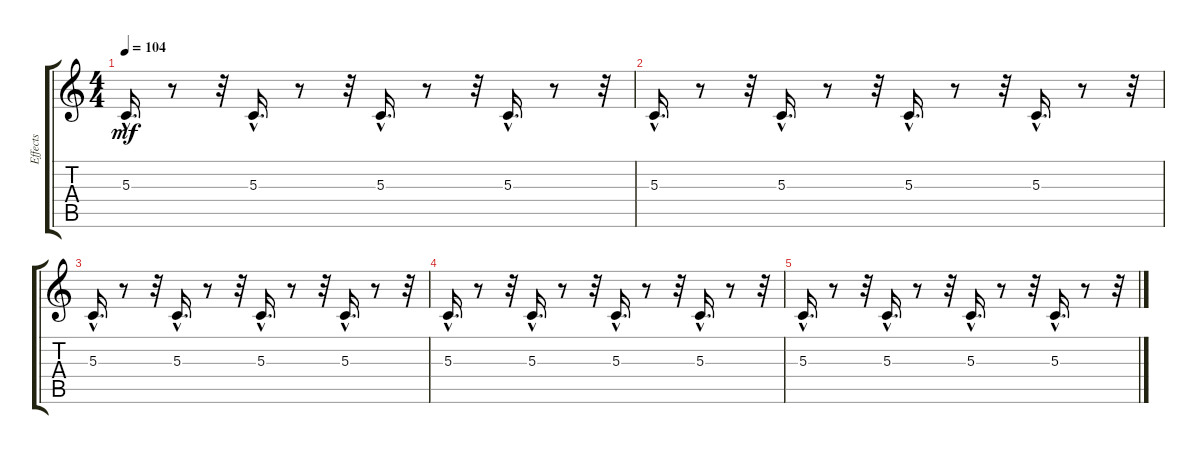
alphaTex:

\track ("Effects" "Effects") {instrument lead2sawtooth}
\staff {score tabs}
\tuning (E4 B3 G3 D3 A2 E2) {hide}
\ts (4 4)
\tempo 104
\clef g2
\ks c
5.3{hac}.16{d dy mf volume 4} r.8 r.32 5.3{hac}.16{d volume 4} r.8 r.32 5.3{hac}.16{d volume 4} r.8 r.32 5.3{hac}.16{d volume 4} r.8 r.32 |
5.3{hac}.16{d volume 4} r.8 r.32 5.3{hac}.16{d volume 3} r.8 r.32 5.3{hac}.16{d volume 3} r.8 r.32 5.3{hac}.16{d volume 3} r.8 r.32 |
5.3{hac}.16{d volume 3} r.8 r.32 5.3{hac}.16{d volume 2} r.8 r.32 5.3{hac}.16{d volume 2} r.8 r.32 5.3{hac}.16{d volume 2} r.8 r.32 |
5.3{hac}.16{d volume 2} r.8 r.32 5.3{hac}.16{d volume 2} r.8 r.32 5.3{hac}.16{d volume 1} r.8 r.32 5.3{hac}.16{d volume 1} r.8 r.32 |
5.3{hac}.16{d volume 1} r.8 r.32 5.3{hac}.16{d volume 1} r.8 r.32 5.3{hac}.16{d volume 0} r.8 r.32 5.3{hac}.16{d volume 0} r.8 r.32
